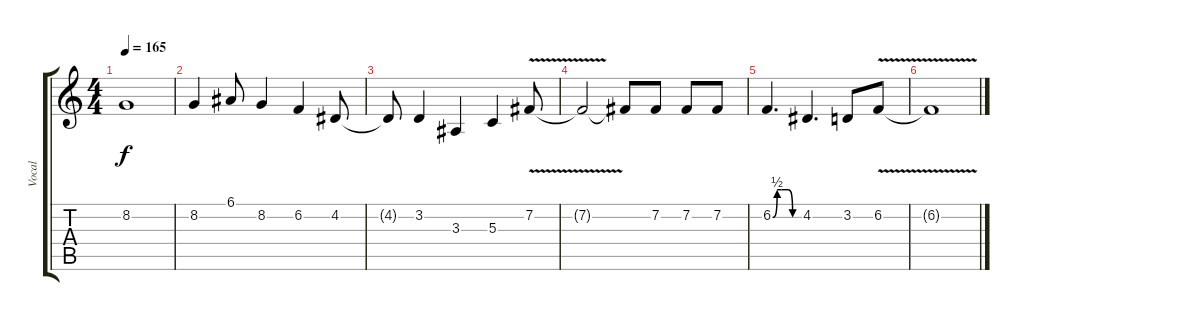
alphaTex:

\track ("Vocal" "Vocal") {instrument stringensemble1}
\staff {score tabs}
\tuning (E4 B3 G3 D3 A2 E2) {hide}
\ts (4 4)
\tempo 165
\clef g2
\ks c
8.2{t}.1{dy f} |
8.2.4 6.1.8 8.2.4 6.2.4 4.2.8 |
4.2{t}.8 3.2.4 3.3.4 5.3.4 7.2{v}.8 |
7.2{t}.2 7.2{t}.8 7.2.8 7.2.8 7.2.8 |
6.2{be (custom 0 0 10 2 20 2 35 2 45 0 60 0)}.4{d} 4.2.4{d} 3.2.8 6.2{v}.8 |
6.2{t}.1
